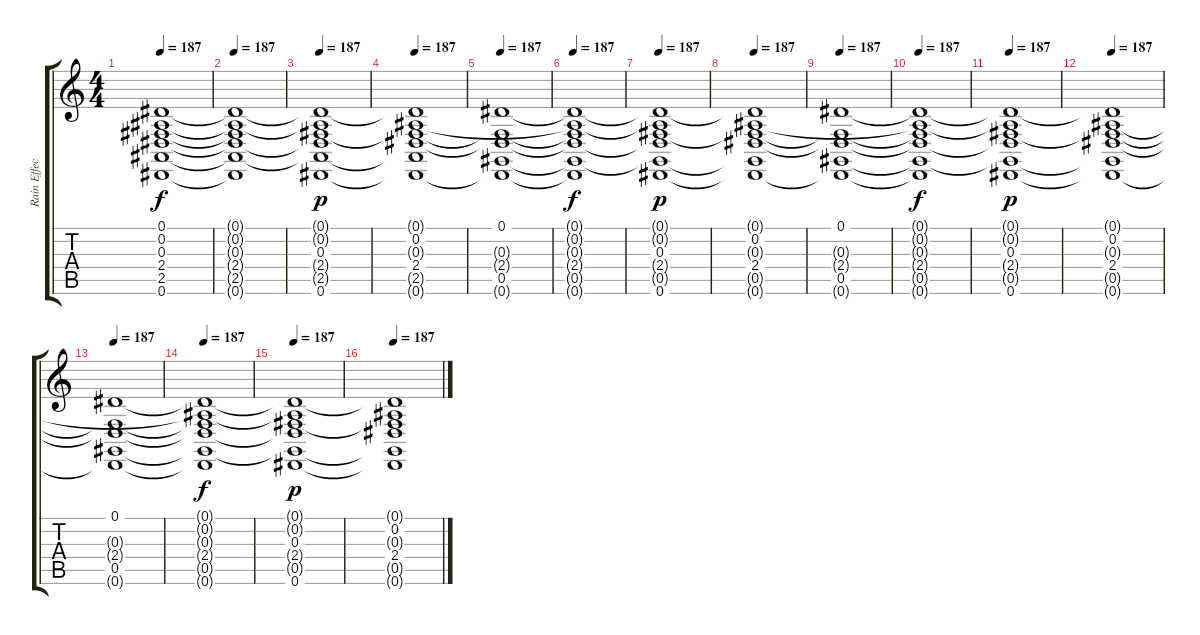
\track ("Rain Effect II" "Rain Effec") {instrument seashore}
\staff {score tabs}
\tuning (Eb4 Bb3 Gb3 Db3 Ab2 Eb2) {hide}
\ts (4 4)
\tempo 187
\clef g2
\ks c
(0.1{t} 0.2{t} 0.3{t} 2.4{t} 2.5{t} 0.6{t}).1{dy f} |
\tempo 187
(0.1{t} 0.2{t} 0.3{t} 2.4{t} 2.5{t} 0.6{t}).1 |
\tempo 187
(0.1{t} 0.2{t} 0.3 2.4{t} 2.5{t} 0.6).1{dy p} |
\tempo 187
(0.1{t} 0.2 0.3{t} 2.4 2.5{t} 0.6{t}).1 |
\tempo 187
(0.1 0.3{t} 2.4{t} 0.5 0.6{t}).1 |
\tempo 187
(0.1{t} 0.2{t} 0.3{t} 2.4{t} 0.5{t} 0.6{t}).1{dy f} |
\tempo 187
(0.1{t} 0.2{t} 0.3 2.4{t} 0.5{t} 0.6).1{dy p} |
\tempo 187
(0.1{t} 0.2 0.3{t} 2.4 0.5{t} 0.6{t}).1 |
\tempo 187
(0.1 0.3{t} 2.4{t} 0.5 0.6{t}).1 |
\tempo 187
(0.1{t} 0.2{t} 0.3{t} 2.4{t} 0.5{t} 0.6{t}).1{dy f} |
\tempo 187
(0.1{t} 0.2{t} 0.3 2.4{t} 0.5{t} 0.6).1{dy p} |
\tempo 187
(0.1{t} 0.2 0.3{t} 2.4 0.5{t} 0.6{t}).1 |
\tempo 187
(0.1 0.3{t} 2.4{t} 0.5 0.6{t}).1 |
\tempo 187
(0.1{t} 0.2{t} 0.3{t} 2.4{t} 0.5{t} 0.6{t}).1{dy f} |
\tempo 187
(0.1{t} 0.2{t} 0.3 2.4{t} 0.5{t} 0.6).1{dy p} |
\tempo 187
(0.1{t} 0.2 0.3{t} 2.4 0.5{t} 0.6{t}).1
